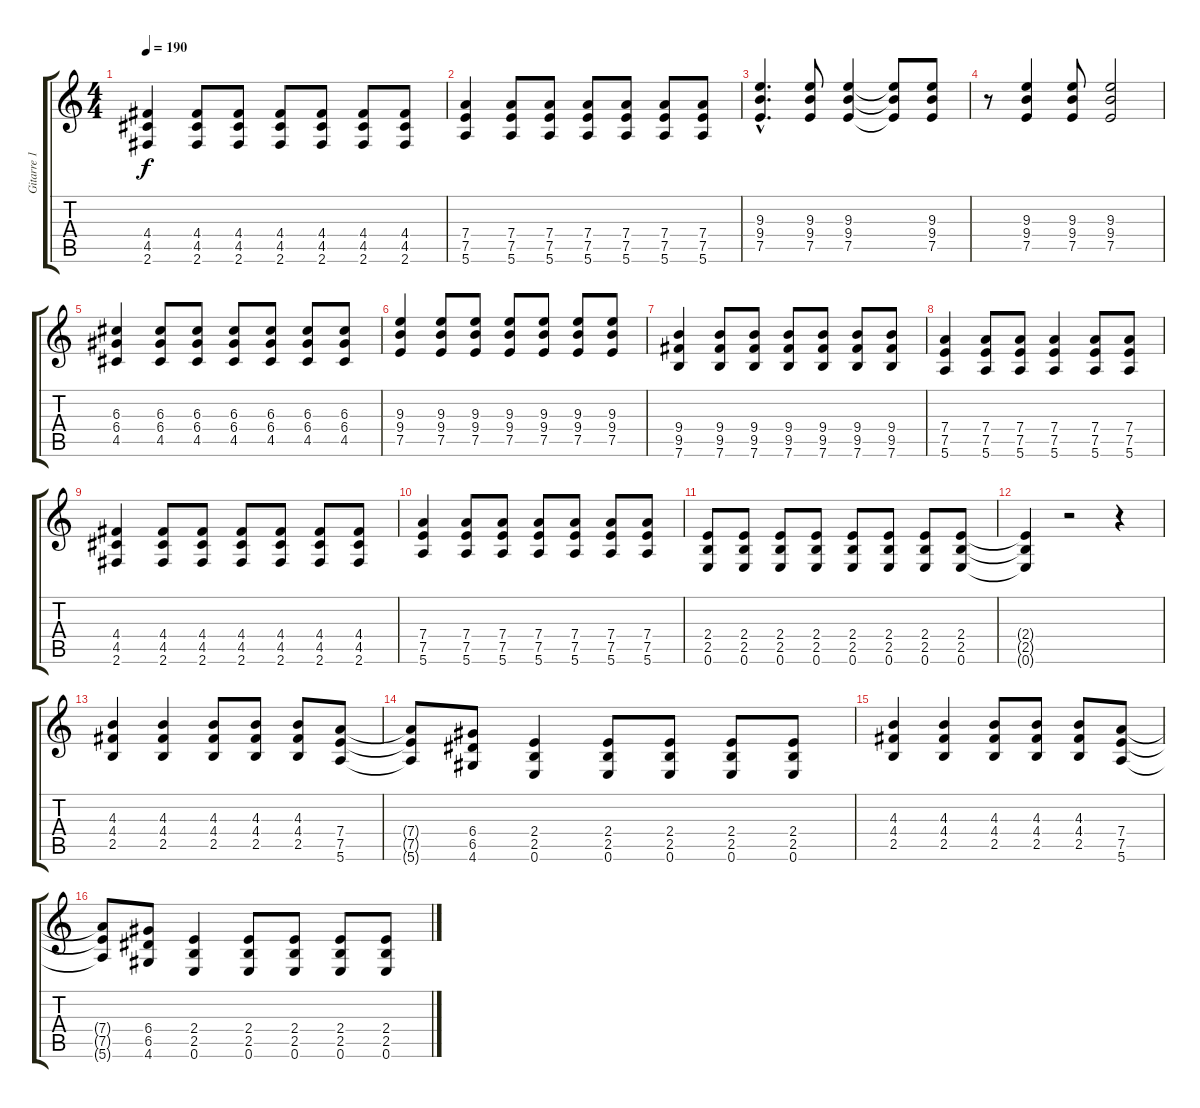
\track ("Gitarre 1" "Gitarre 1") {instrument distortionguitar}
\staff {score tabs}
\tuning (E4 B3 G3 D3 A2 E2) {hide}
\ts (4 4)
\tempo 190
\clef g2
\ks c
(4.4 4.5 2.6).4{dy f} (4.4 4.5 2.6).8 (4.4 4.5 2.6).8 (4.4 4.5 2.6).8 (4.4 4.5 2.6).8 (4.4 4.5 2.6).8 (4.4 4.5 2.6).8 |
(7.4 7.5 5.6).4 (7.4 7.5 5.6).8 (7.4 7.5 5.6).8 (7.4 7.5 5.6).8 (7.4 7.5 5.6).8 (7.4 7.5 5.6).8 (7.4 7.5 5.6).8 |
(9.3{hac} 9.4{hac} 7.5{hac}).4{d} (9.3 9.4 7.5).8 (9.3 9.4 7.5).4 (9.3{t} 9.4{t} 7.5{t}).8 (9.3 9.4 7.5).8 |
r.8 (9.3 9.4 7.5).4 (9.3 9.4 7.5).8 (9.3 9.4 7.5).2 |
(6.3 6.4 4.5).4 (6.3 6.4 4.5).8 (6.3 6.4 4.5).8 (6.3 6.4 4.5).8 (6.3 6.4 4.5).8 (6.3 6.4 4.5).8 (6.3 6.4 4.5).8 |
(9.3 9.4 7.5).4 (9.3 9.4 7.5).8 (9.3 9.4 7.5).8 (9.3 9.4 7.5).8 (9.3 9.4 7.5).8 (9.3 9.4 7.5).8 (9.3 9.4 7.5).8 |
(9.4 9.5 7.6).4 (9.4 9.5 7.6).8 (9.4 9.5 7.6).8 (9.4 9.5 7.6).8 (9.4 9.5 7.6).8 (9.4 9.5 7.6).8 (9.4 9.5 7.6).8 |
(7.4 7.5 5.6).4 (7.4 7.5 5.6).8 (7.4 7.5 5.6).8 (7.4 7.5 5.6).4 (7.4 7.5 5.6).8 (7.4 7.5 5.6).8 |
(4.4 4.5 2.6).4 (4.4 4.5 2.6).8 (4.4 4.5 2.6).8 (4.4 4.5 2.6).8 (4.4 4.5 2.6).8 (4.4 4.5 2.6).8 (4.4 4.5 2.6).8 |
(7.4 7.5 5.6).4 (7.4 7.5 5.6).8 (7.4 7.5 5.6).8 (7.4 7.5 5.6).8 (7.4 7.5 5.6).8 (7.4 7.5 5.6).8 (7.4 7.5 5.6).8 |
(2.4 2.5 0.6).8 (2.4 2.5 0.6).8 (2.4 2.5 0.6).8 (2.4 2.5 0.6).8 (2.4 2.5 0.6).8 (2.4 2.5 0.6).8 (2.4 2.5 0.6).8 (2.4 2.5 0.6).8 |
(2.4{t} 2.5{t} 0.6{t}).4 r.2 r.4 |
(4.3 4.4 2.5).4 (4.3 4.4 2.5).4 (4.3 4.4 2.5).8 (4.3 4.4 2.5).8 (4.3 4.4 2.5).8 (7.4 7.5 5.6).8 |
(7.4{t} 7.5{t} 5.6{t}).8 (6.4 6.5 4.6).8 (2.4 2.5 0.6).4 (2.4 2.5 0.6).8 (2.4 2.5 0.6).8 (2.4 2.5 0.6).8 (2.4 2.5 0.6).8 |
(4.3 4.4 2.5).4 (4.3 4.4 2.5).4 (4.3 4.4 2.5).8 (4.3 4.4 2.5).8 (4.3 4.4 2.5).8 (7.4 7.5 5.6).8 |
(7.4{t} 7.5{t} 5.6{t}).8 (6.4 6.5 4.6).8 (2.4 2.5 0.6).4 (2.4 2.5 0.6).8 (2.4 2.5 0.6).8 (2.4 2.5 0.6).8 (2.4 2.5 0.6).8
